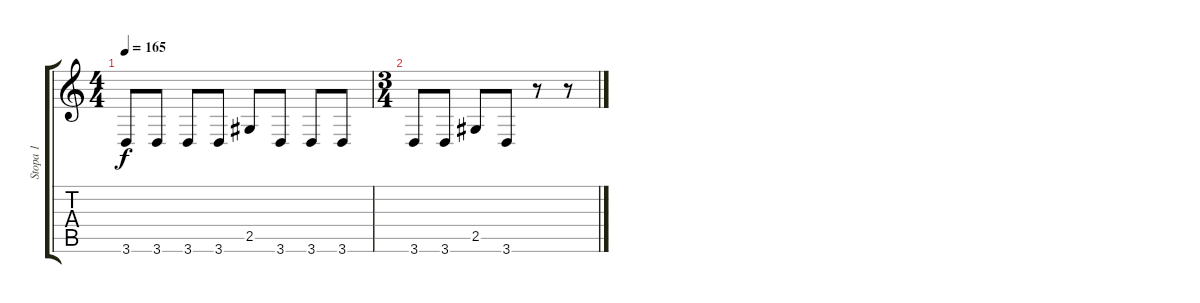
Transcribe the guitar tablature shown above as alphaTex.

\track ("Stopa 1" "Stopa 1") {instrument distortionguitar}
\staff {score tabs}
\tuning (C4 Ab3 E3 B2 Gb2 B1) {hide}
\ts (4 4)
\tempo 165
\clef g2
\ks c
3.6.8{dy f} 3.6.8 3.6.8 3.6.8 2.5.8 3.6.8 3.6.8 3.6.8 |
\ts (3 4)
3.6.8 3.6.8 2.5.8 3.6.8 r.8 r.8
